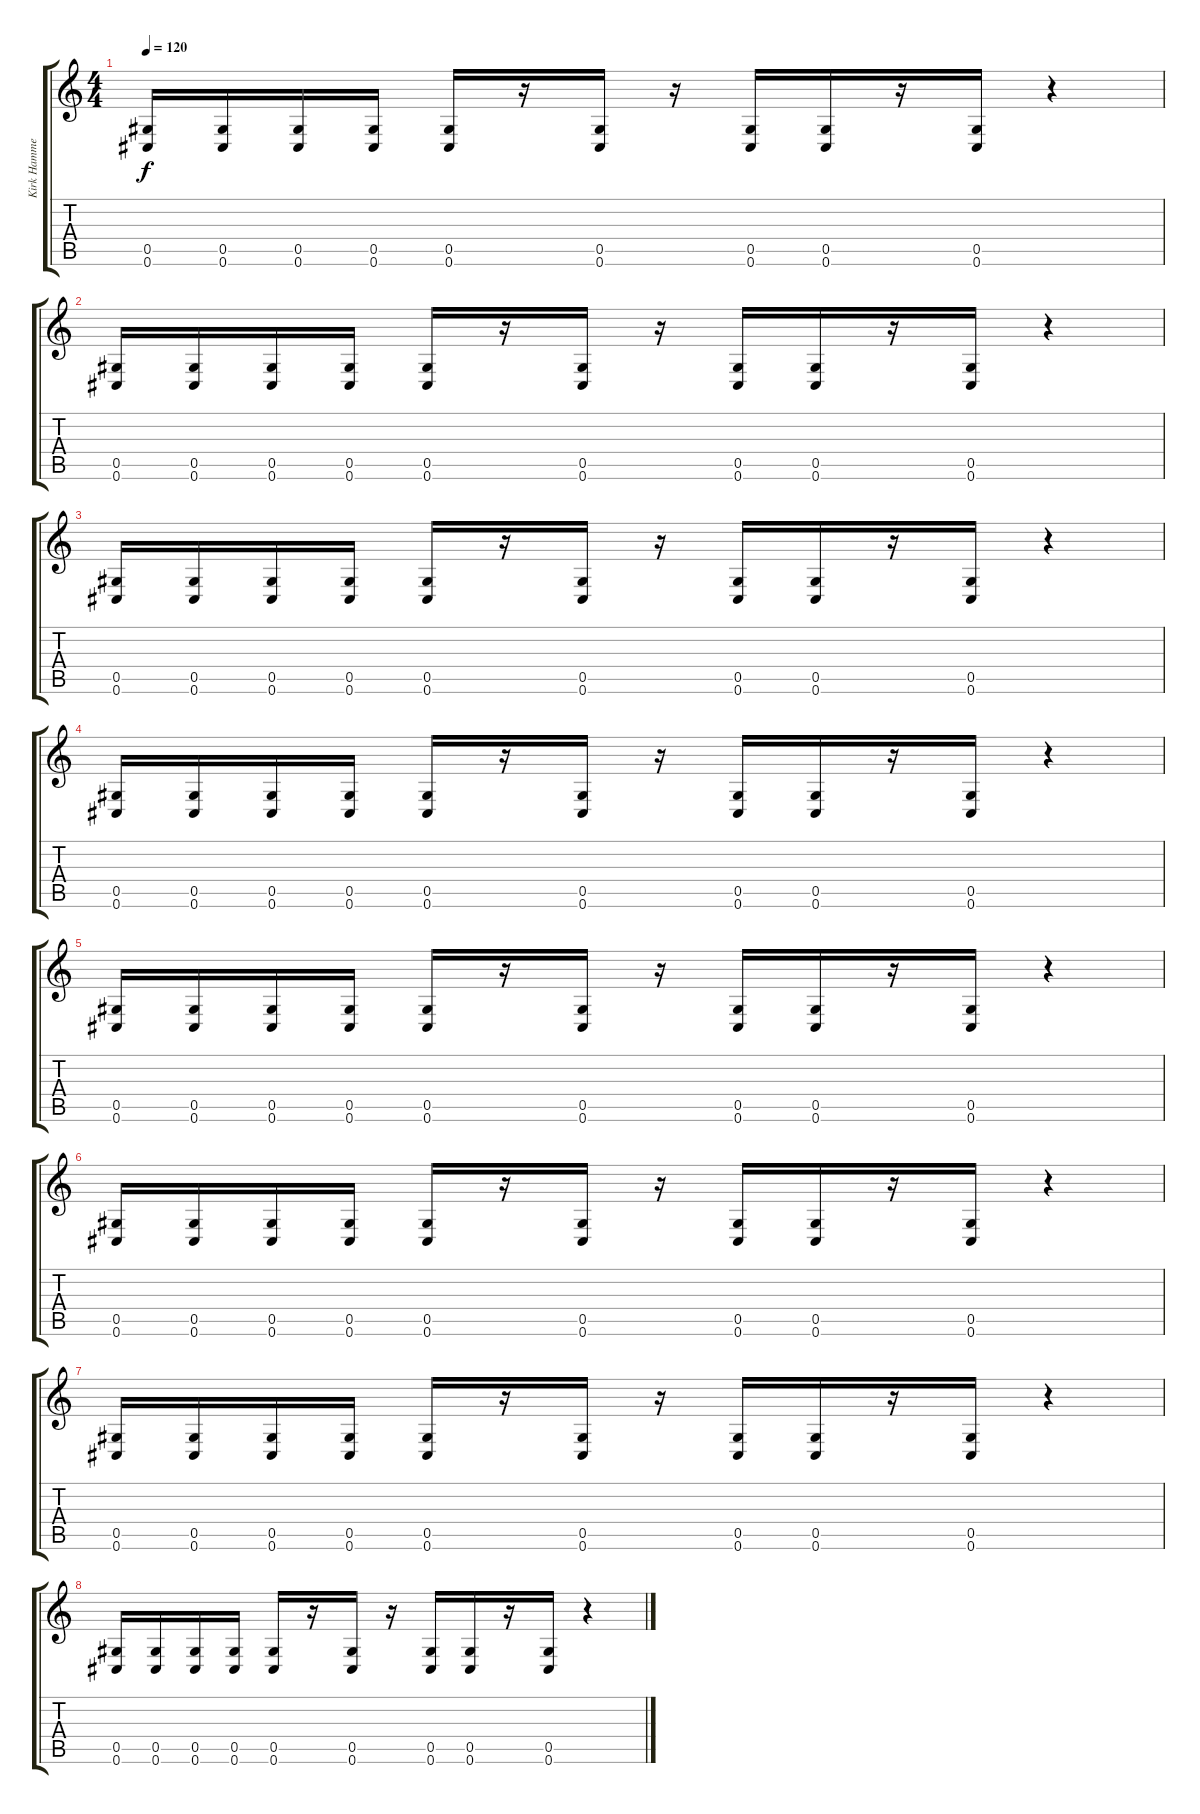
\track ("Kirk Hammett dist." "Kirk Hamme") {instrument distortionguitar}
\staff {score tabs}
\tuning (Eb4 Bb3 Gb3 Db3 Ab2 Db2) {hide}
\ts (4 4)
\tempo 120
\clef g2
\ks c
(0.5 0.6).16{dy f} (0.5 0.6).16 (0.5 0.6).16 (0.5 0.6).16 (0.5 0.6).16 r.16 (0.5 0.6).16 r.16 (0.5 0.6).16 (0.5 0.6).16 r.16 (0.5 0.6).16 r.4 |
(0.5 0.6).16 (0.5 0.6).16 (0.5 0.6).16 (0.5 0.6).16 (0.5 0.6).16 r.16 (0.5 0.6).16 r.16 (0.5 0.6).16 (0.5 0.6).16 r.16 (0.5 0.6).16 r.4 |
(0.5 0.6).16 (0.5 0.6).16 (0.5 0.6).16 (0.5 0.6).16 (0.5 0.6).16 r.16 (0.5 0.6).16 r.16 (0.5 0.6).16 (0.5 0.6).16 r.16 (0.5 0.6).16 r.4 |
(0.5 0.6).16 (0.5 0.6).16 (0.5 0.6).16 (0.5 0.6).16 (0.5 0.6).16 r.16 (0.5 0.6).16 r.16 (0.5 0.6).16 (0.5 0.6).16 r.16 (0.5 0.6).16 r.4 |
(0.5 0.6).16 (0.5 0.6).16 (0.5 0.6).16 (0.5 0.6).16 (0.5 0.6).16 r.16 (0.5 0.6).16 r.16 (0.5 0.6).16 (0.5 0.6).16 r.16 (0.5 0.6).16 r.4 |
(0.5 0.6).16 (0.5 0.6).16 (0.5 0.6).16 (0.5 0.6).16 (0.5 0.6).16 r.16 (0.5 0.6).16 r.16 (0.5 0.6).16 (0.5 0.6).16 r.16 (0.5 0.6).16 r.4 |
(0.5 0.6).16 (0.5 0.6).16 (0.5 0.6).16 (0.5 0.6).16 (0.5 0.6).16 r.16 (0.5 0.6).16 r.16 (0.5 0.6).16 (0.5 0.6).16 r.16 (0.5 0.6).16 r.4 |
(0.5 0.6).16 (0.5 0.6).16 (0.5 0.6).16 (0.5 0.6).16 (0.5 0.6).16 r.16 (0.5 0.6).16 r.16 (0.5 0.6).16 (0.5 0.6).16 r.16 (0.5 0.6).16 r.4
